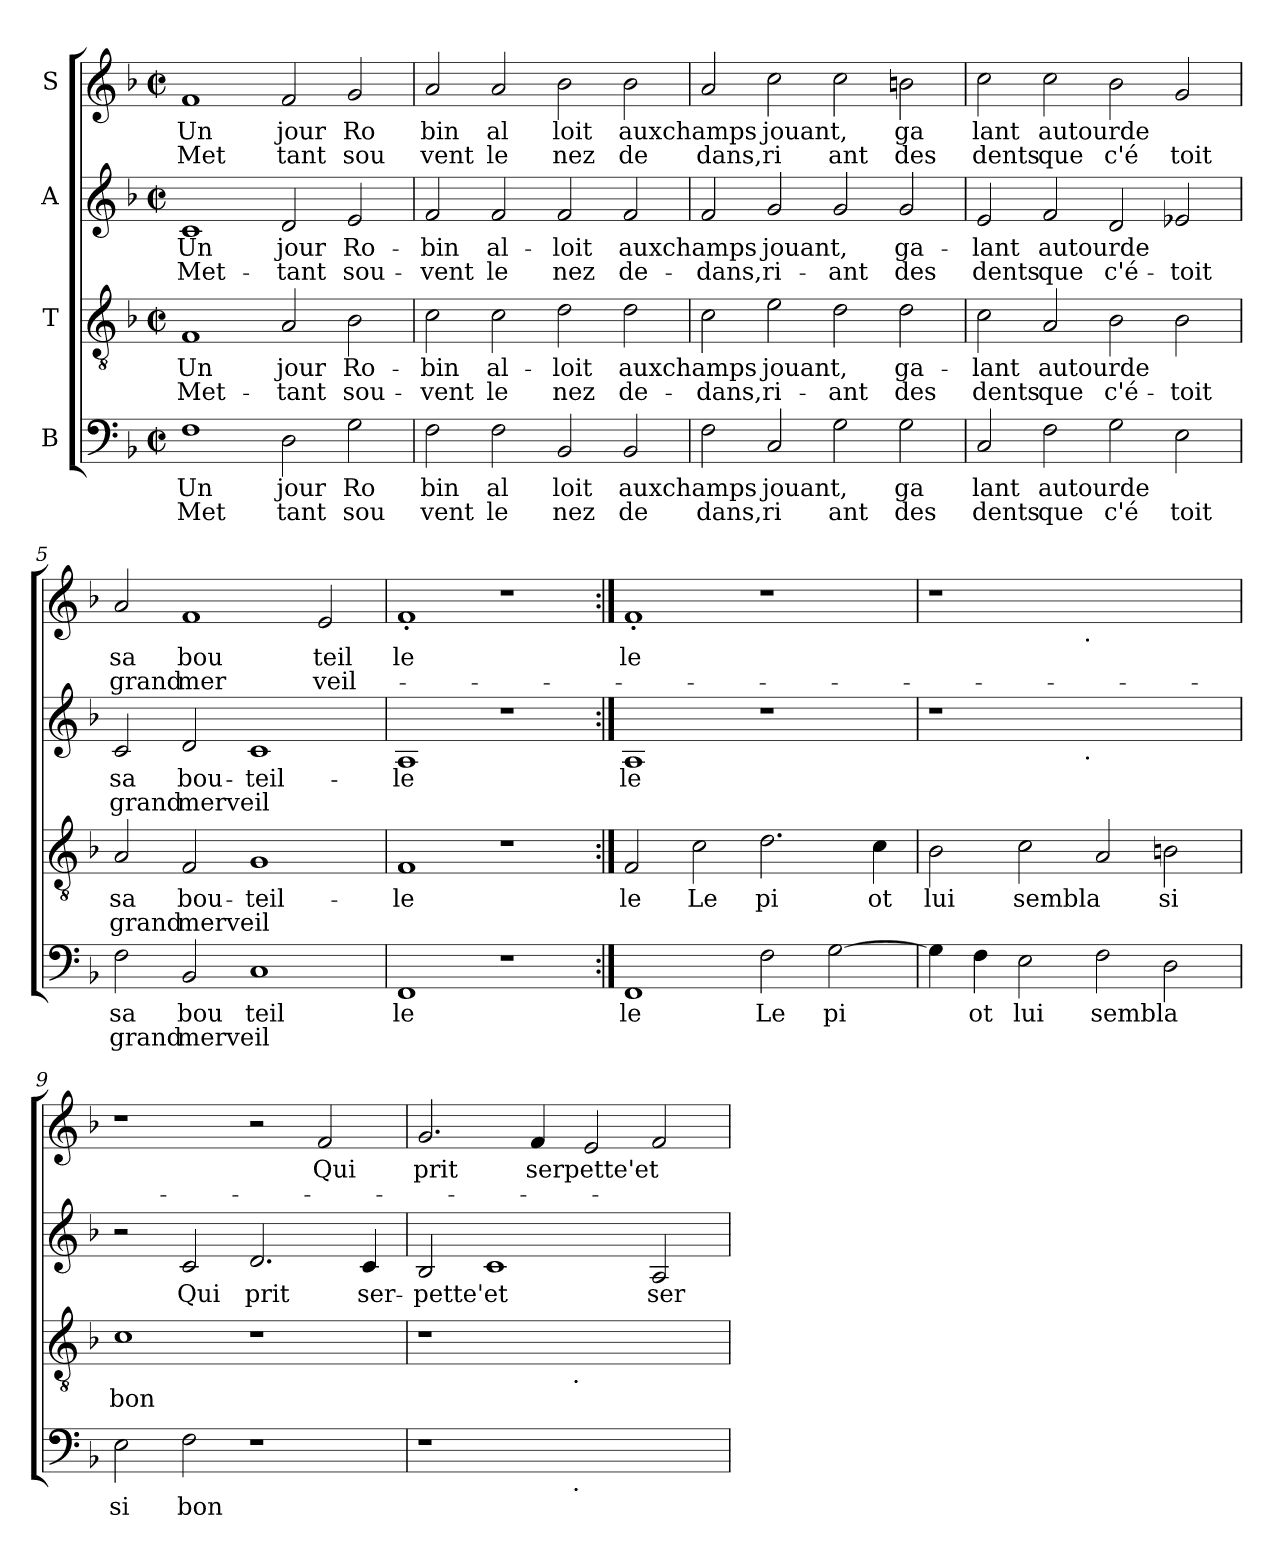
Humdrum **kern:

**kern	**text	**text	**kern	**text	**text	**kern	**text	**text	**kern	**text	**text
*part4	*part4	*part4	*part3	*part3	*part3	*part2	*part2	*part2	*part1	*part1	*part1
*staff4	*staff4	*staff4	*staff3	*staff3	*staff3	*staff2	*staff2	*staff2	*staff1	*staff1	*staff1
*I"B	*	*	*I"T	*	*	*I"A	*	*	*I"S	*	*
!!LO:PB:g=z
*stria5	*	*	*stria5	*	*	*stria5	*	*	*stria5	*	*
*clefF4	*	*	*clefGv2	*	*	*clefG2	*	*	*clefG2	*	*
*k[b-]	*	*	*k[b-]	*	*	*k[b-]	*	*	*k[b-]	*	*
*F:	*	*	*F:	*	*	*F:	*	*	*F:	*	*
*M2/2	*	*	*M2/2	*	*	*M2/2	*	*	*M2/2	*	*
*met(c|)	*	*	*met(c|)	*	*	*met(c|)	*	*	*met(c|)	*	*
=1	=1	=1	=1	=1	=1	=1	=1	=1	=1	=1	=1
!	!LO:LY:b:cj	!LO:LY:b:cj	!	!LO:LY:b:cj	!LO:LY:b:cj	!	!LO:LY:b:cj	!LO:LY:b:cj	!	!LO:LY:b:cj	!LO:LY:b:cj
1F	Un	Met	1F	Un	Met-	1c	Un	Met-	1f	Un	Met
!	!LO:LY:b:cj	!LO:LY:b:cj	!	!LO:LY:b:cj	!LO:LY:b:cj	!	!LO:LY:b:cj	!LO:LY:b:cj	!	!LO:LY:b:cj	!LO:LY:b:cj
2D\	jour	tant	2A/	-jour	tant	2d/	-jour	tant	2f/	jour	tant
!	!LO:LY:b:cj	!LO:LY:b:cj	!	!LO:LY:b:cj	!LO:LY:b:cj	!	!LO:LY:b:cj	!LO:LY:b:cj	!	!LO:LY:b:cj	!LO:LY:b:cj
2G\	Ro	sou	2B-\	Ro-	-sou-	2e/	Ro-	-sou-	2g/	Ro	sou
=2	=2	=2	=2	=2	=2	=2	=2	=2	=2	=2	=2
!	!LO:LY:b:cj	!LO:LY:b:cj	!	!LO:LY:b:cj	!LO:LY:b:cj	!	!LO:LY:b:cj	!LO:LY:b:cj	!	!LO:LY:b:cj	!LO:LY:b:cj
2F\	bin	vent	2c\	-bin	vent	2f/	-bin	vent	2a/	bin	vent
!	!LO:LY:b:cj	!LO:LY:b:cj	!	!LO:LY:b:cj	!LO:LY:b:cj	!	!LO:LY:b:cj	!LO:LY:b:cj	!	!LO:LY:b:cj	!LO:LY:b:cj
2F\	al	le	2c\	al-	-le	2f/	al-	-le	2a/	al	le
!	!LO:LY:b:cj	!LO:LY:b:cj	!	!LO:LY:b:cj	!LO:LY:b:cj	!	!LO:LY:b:cj	!LO:LY:b:cj	!	!LO:LY:b:cj	!LO:LY:b:cj
2BB-/	loit	nez	2d\	loit	nez	2f/	loit	nez	2b-\	loit	nez
!	!LO:LY:b:cj	!LO:LY:b:cj	!	!LO:LY:b:cj	!LO:LY:b:cj	!	!LO:LY:b:cj	!LO:LY:b:cj	!	!LO:LY:b:cj	!LO:LY:b:cj
2BB-/	auxchamps	de	2d\	auxchamps	de-	2f/	auxchamps	de-	2b-\	auxchamps	de
=3	=3	=3	=3	=3	=3	=3	=3	=3	=3	=3	=3
!	!LO:LY:b:cj	!LO:LY:b:cj	!	!LO:LY:b:cj	!LO:LY:b:cj	!	!LO:LY:b:cj	!LO:LY:b:cj	!	!LO:LY:b:cj	!LO:LY:b:cj
2F\	.	dans,	2c\	-	dans,	2f/	-	dans,	2a/	.	dans,
!	!LO:LY:b:cj	!LO:LY:b:cj	!	!LO:LY:b:cj	!LO:LY:b:cj	!	!LO:LY:b:cj	!LO:LY:b:cj	!	!LO:LY:b:cj	!LO:LY:b:cj
2C/	jouant,	ri	2e\	jouant,	ri-	2g/	jouant,	ri-	2cc\	jouant,	ri
!	!LO:LY:b:cj	!LO:LY:b:cj	!	!LO:LY:b:cj	!LO:LY:b:cj	!	!LO:LY:b:cj	!LO:LY:b:cj	!	!LO:LY:b:cj	!LO:LY:b:cj
2G\	.	ant	2d\	-	ant	2g/	-	ant	2cc\	.	ant
!	!LO:LY:b:cj	!LO:LY:b:cj	!	!LO:LY:b:cj	!LO:LY:b:cj	!	!LO:LY:b:cj	!LO:LY:b:cj	!	!LO:LY:b:cj	!LO:LY:b:cj
2G\	ga	des	2d\	ga-	-des	2g/	ga-	-des	2b\	ga	des
=4	=4	=4	=4	=4	=4	=4	=4	=4	=4	=4	=4
!	!LO:LY:b:cj	!LO:LY:b:cj	!	!LO:LY:b:cj	!LO:LY:b:cj	!	!LO:LY:b:cj	!LO:LY:b:cj	!	!LO:LY:b:cj	!LO:LY:b:cj
2C/	lant	dents	2c\	lant	dents	2e/	lant	dents	2cc\	lant	dents
!	!LO:LY:b:cj	!LO:LY:b:cj	!	!LO:LY:b:cj	!LO:LY:b:cj	!	!LO:LY:b:cj	!LO:LY:b:cj	!	!LO:LY:b:cj	!LO:LY:b:cj
2F\	autourde	que	2A/	autourde	que	2f/	autourde	que	2cc\	autourde	que
!	!LO:LY:b:cj	!LO:LY:b:cj	!	!LO:LY:b:cj	!LO:LY:b:cj	!	!LO:LY:b:cj	!LO:LY:b:cj	!	!LO:LY:b:cj	!LO:LY:b:cj
2G\	.	c'é	2B-\	.	c'é-	2d/	.	c'é-	2b-\	.	c'é
!	!LO:LY:b:cj	!LO:LY:b:cj	!	!LO:LY:b:cj	!LO:LY:b:cj	!	!LO:LY:b:cj	!LO:LY:b:cj	!	!LO:LY:b:cj	!LO:LY:b:cj
2E\	.	toit	2B-\	-	toit	2e-X/	-	toit	2g/	.	toit
=5	=5	=5	=5	=5	=5	=5	=5	=5	=5	=5	=5
!	!LO:LY:b:cj	!LO:LY:b:cj	!	!LO:LY:b:cj	!LO:LY:b:cj	!	!LO:LY:b:cj	!LO:LY:b:cj	!	!LO:LY:b:cj	!LO:LY:b:cj
2F\	sa	grand	2A/	sa	grand	2c/	sa	grand	2a/	sa	grand
!	!LO:LY:b:cj	!LO:LY:b:cj	!	!LO:LY:b:cj	!LO:LY:b:cj	!	!LO:LY:b:cj	!LO:LY:b:cj	!	!LO:LY:b:cj	!LO:LY:b:cj
2BB-/	bou	merveil-	2F/	bou-	-merveil-	2d/	bou-	-merveil-	1f	bou	mer
!	!LO:LY:b:cj	!LO:LY:b:cj	!	!LO:LY:b:cj	!LO:LY:b:cj	!	!LO:LY:b:cj	!LO:LY:b:cj	!	!	!
1C	-teil	-	1G	-teil-	--	1c	-teil-	--	.	.	.
!	!	!	!	!	!	!	!	!	!	!LO:LY:b:cj	!LO:LY:b:cj
.	.	.	.	.	.	.	.	.	2e/	teil	veil-
!!LO:LB:g=z
=6	=6	=6	=6	=6	=6	=6	=6	=6	=6	=6	=6
!	!LO:LY:b:cj	!	!	!LO:LY:b:cj	!	!	!LO:LY:b:cj	!	!	!LO:LY:b:cj	!
1FF	-le	.	1F	-le	.	1A	-le	.	1f'>	-le	.
1r	.	.	1r	.	.	1r	.	.	1r	.	.
=7:|!	=7:|!	=7:|!	=7:|!	=7:|!	=7:|!	=7:|!	=7:|!	=7:|!	=7:|!	=7:|!	=7:|!
!	!LO:LY:b:cj	!	!	!LO:LY:b:cj	!	!	!LO:LY:b:cj	!	!	!LO:LY:b:cj	!
1FF	le	.	2F/	le	.	1A	le	.	1f'>	le	.
!	!	!	!	!LO:LY:b:cj	!	!	!	!	!	!	!
.	.	.	2c\	Le	.	.	.	.	.	.	.
!	!LO:LY:b:cj	!	!	!LO:LY:b:cj	!	!	!	!	!	!	!
2F\	Le	.	2.d\	pi	.	1r	.	.	1r	.	.
!	!LO:LY:b:cj	!	!	!	!	!	!	!	!	!	!
[>2G\	pi	.	.	.	.	.	.	.	.	.	.
!	!	!	!	!LO:LY:b:cj	!	!	!	!	!	!	!
.	.	.	4c\	ot	.	.	.	.	.	.	.
=8	=8	=8	=8	=8	=8	=8	=8	=8	=8	=8	=8
!	!LO:LY:b:cj	!	!	!LO:LY:b:cj	!	!	!	!	!	!	!
*	*	*	*	*	*	*^	*	*	*^	*	*
4G\]	.	.	2B-\	lui	.	1r	2ryy	.	.	1r	2ryy	.	.
!	!LO:LY:b:cj	!	!	!	!	!	!	!	!	!	!	!	!
4F\	ot	.	.	.	.	.	.	.	.	.	.	.	.
!	!LO:LY:b:cj	!	!	!LO:LY:b:cj	!	!	!	!	!	!	!	!	!
2E\	lui	.	2c\	sembla	.	.	4...ryy	.	.	.	4...ryy	.	.
!	!	!	!	!	!	!	!	!	!	!	!LO:TX:b:t=.	!	!
!	!	!	!	!	!	!	!LO:TX:b:t=.	!	!	!	!	!	!
.	.	.	.	.	.	.	1ryy	.	.	.	1ryy	.	.
!	!LO:LY:b:cj	!	!	!LO:LY:b:cj	!	!	!	!	!	!	!	!	!
2F\	sembla	.	2A/	.	.	1ryy	.	.	.	1ryy	.	.	.
!	!LO:LY:b:cj	!	!	!LO:LY:b:cj	!	!	!	!	!	!	!	!	!
2D\	.	.	2B\	si	.	.	.	.	.	.	.	.	.
.	.	.	.	.	.	.	32ryy	.	.	.	32ryy	.	.
=9	=9	=9	=9	=9	=9	=9	=9	=9	=9	=9	=9	=9	=9
!	!LO:LY:b:cj	!	!	!LO:LY:b:cj	!	!	!	!	!	!	!	!	!
*	*	*	*	*	*	*v	*v	*	*	*	*	*	*
*	*	*	*	*	*	*	*	*	*v	*v	*	*
2E\	si	.	1c	bon	.	2r	.	.	1r	.	.
!	!LO:LY:b:cj	!	!	!	!	!	!LO:LY:b:cj	!	!	!	!
2F\	bon	.	.	.	.	2c/	Qui	.	.	.	.
!	!	!	!	!	!	!	!LO:LY:b:cj	!	!	!	!
1r	.	.	1r	.	.	2.d/	prit	.	2r	.	.
!	!	!	!	!	!	!	!	!	!	!LO:LY:b:cj	!
.	.	.	.	.	.	.	.	.	2f/	Qui	.
!	!	!	!	!	!	!	!LO:LY:b:cj	!	!	!	!
.	.	.	.	.	.	4c/	ser-	.	.	.	.
=10	=10	=10	=10	=10	=10	=10	=10	=10	=10	=10	=10
!	!	!	!	!	!	!	!LO:LY:b:cj	!	!	!LO:LY:b:cj	!
*^	*	*	*^	*	*	*	*	*	*	*	*
1r	2ryy	.	.	1r	2ryy	.	.	2B-/	-pette'et	.	2.g/	prit	.
!	!	!	!	!	!	!	!	!	!LO:LY:b:cj	!	!	!	!
.	4...ryy	.	.	.	4...ryy	.	.	1c	.	.	.	.	.
!	!	!	!	!	!	!	!	!	!	!	!	!LO:LY:b:cj	!
.	.	.	.	.	.	.	.	.	.	.	4f/	serpette'et	.
!	!	!	!	!	!LO:TX:b:t=.	!	!	!	!	!	!	!	!
!	!LO:TX:b:t=.	!	!	!	!	!	!	!	!	!	!	!	!
.	1ryy	.	.	.	1ryy	.	.	.	.	.	.	.	.
!	!	!	!	!	!	!	!	!	!	!	!	!LO:LY:b:cj	!
1ryy	.	.	.	1ryy	.	.	.	.	.	.	2e/	.	.
!	!	!	!	!	!	!	!	!	!LO:LY:b:cj	!	!	!LO:LY:b:cj	!
.	.	.	.	.	.	.	.	2A/	ser-	.	2f/	.	.
.	32ryy	.	.	.	32ryy	.	.	.	.	.	.	.	.
*v	*v	*	*	*	*	*	*	*	*	*	*	*	*
*	*	*	*v	*v	*	*	*	*	*	*	*	*
=	=	=	=	=	=	=	=	=	=	=	=
*-	*-	*-	*-	*-	*-	*-	*-	*-	*-	*-	*-
